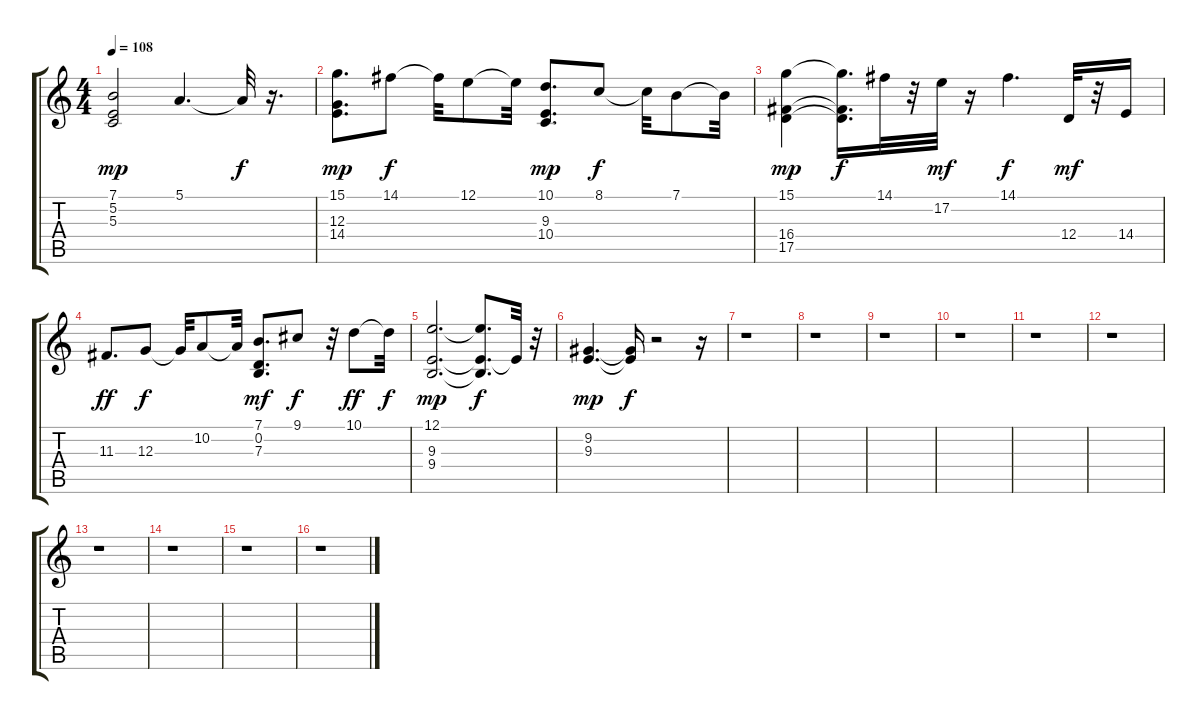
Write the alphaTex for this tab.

\track "" {instrument synthbrass1}
\staff {score tabs}
\tuning (E4 B3 G3 D3 A2 E2) {hide}
\ts (4 4)
\tempo 108
\clef g2
\ks c
(7.1 5.2 5.3).2{dy mp} 5.1.4{d} 5.1{t}.32{dy f} r.16{d} |
(15.1 12.3 14.4).8{d dy mp} 14.1.8{dy f} 14.1{t}.32 12.1.8 12.1{t}.32 (10.1 9.3 10.4).8{d dy mp} 8.1.8{dy f} 8.1{t}.32 7.1.8 7.1{t}.32 |
(15.1 16.4 17.5).4{dy mp} (15.1{t} 16.4{t} 17.5{t}).16{d dy f} 14.1.32 r.32 17.2.32{dy mf} r.16 14.1.4{d dy f} 12.4.32{dy mf} r.32 14.4.16 |
11.3.8{d dy ff} 12.3.8{dy f} 12.3{t}.32 10.2.8 10.2{t}.32 (7.1 0.2 7.3).8{d dy mf} 9.1.8{dy f} r.32 10.1.8{dy ff} 10.1{t}.32{dy f} |
(12.1 9.3 9.4).2{d dy mp} (12.1{t} 9.3{t} 9.4{t}).8{d dy f} 9.3{t}.32 r.32 |
(9.2 9.3).4{d dy mp} (9.2{t} 9.3{t}).16{dy f} r.2 r.16 |
r.1 |
r.1 |
r.1 |
r.1 |
r.1 |
r.1 |
r.1 |
r.1 |
r.1 |
r.1
